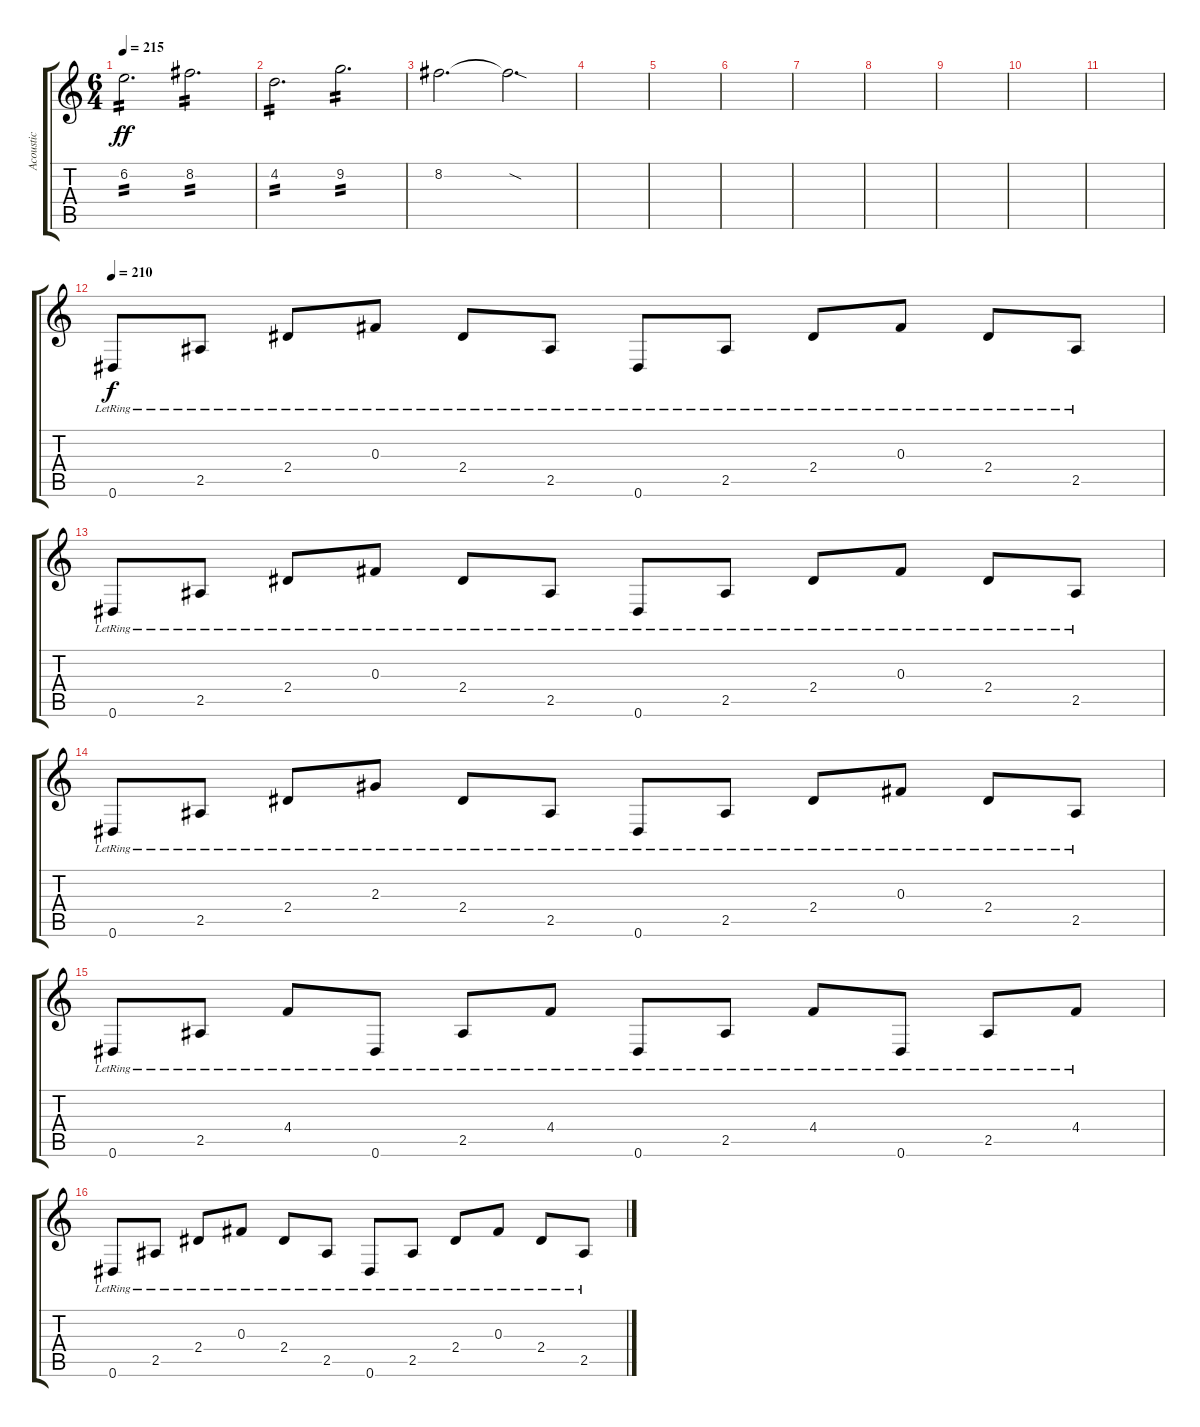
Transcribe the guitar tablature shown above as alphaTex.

\track ("Acoustic" "Acoustic") {instrument acousticguitarsteel}
\staff {score tabs}
\tuning (Eb4 Bb3 Gb3 Db3 Ab2 Eb2) {hide}
\ts (6 4)
\tempo 215
\clef g2
\ks c
6.2.2{d tp 2 dy ff} 8.2.2{d tp 2} |
4.2.2{d tp 2} 9.2.2{d tp 2} |
8.2.2{d} 8.2{sod t}.2{d} |
|
|
|
|
|
|
|
|
\tempo 210
0.6{lr}.8{dy f volume 12 balance 8 instrument acousticguitarsteel} 2.5{lr}.8 2.4{lr}.8 0.3{lr}.8 2.4{lr}.8 2.5{lr}.8 0.6{lr}.8 2.5{lr}.8 2.4{lr}.8 0.3{lr}.8 2.4{lr}.8 2.5{lr}.8 |
0.6{lr}.8 2.5{lr}.8 2.4{lr}.8 0.3{lr}.8 2.4{lr}.8 2.5{lr}.8 0.6{lr}.8 2.5{lr}.8 2.4{lr}.8 0.3{lr}.8 2.4{lr}.8 2.5{lr}.8 |
0.6{lr}.8 2.5{lr}.8 2.4{lr}.8 2.3{lr}.8 2.4{lr}.8 2.5{lr}.8 0.6{lr}.8 2.5{lr}.8 2.4{lr}.8 0.3{lr}.8 2.4{lr}.8 2.5{lr}.8 |
0.6{lr}.8 2.5{lr}.8 4.4{lr}.8 0.6{lr}.8 2.5{lr}.8 4.4{lr}.8 0.6{lr}.8 2.5{lr}.8 4.4{lr}.8 0.6{lr}.8 2.5{lr}.8 4.4{lr}.8 |
0.6{lr}.8 2.5{lr}.8 2.4{lr}.8 0.3{lr}.8 2.4{lr}.8 2.5{lr}.8 0.6{lr}.8 2.5{lr}.8 2.4{lr}.8 0.3{lr}.8 2.4{lr}.8 2.5{lr}.8
